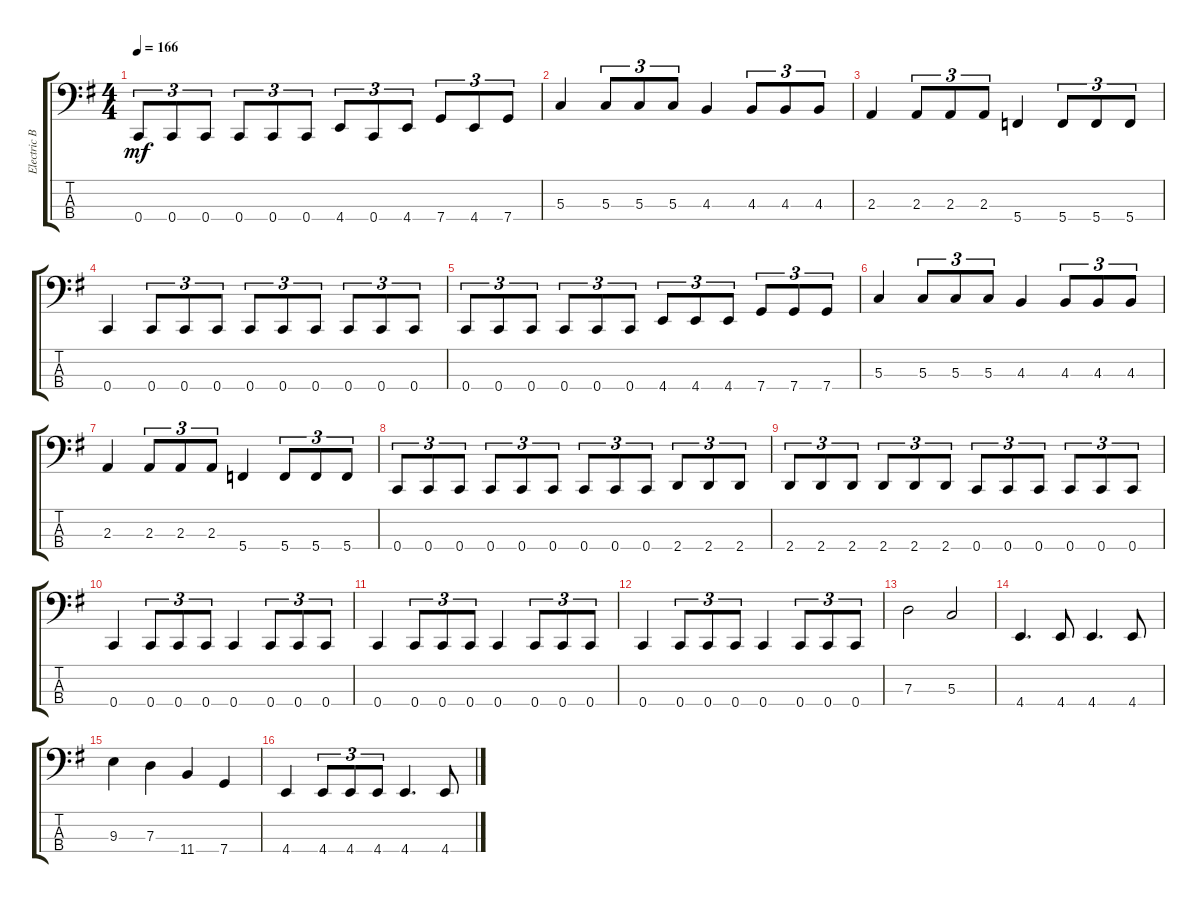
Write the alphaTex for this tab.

\track ("Electric Bass" "Electric B") {instrument electricbassfinger}
\staff {score tabs}
\tuning (F2 C2 G1 C1) {hide}
\ts (4 4)
\tempo 166
\clef f4
\ks g
0.4.8{tu (3 2) dy mf} 0.4.8{tu (3 2)} 0.4.8{tu (3 2)} 0.4.8{tu (3 2)} 0.4.8{tu (3 2)} 0.4.8{tu (3 2)} 4.4.8{tu (3 2)} 0.4.8{tu (3 2)} 4.4.8{tu (3 2)} 7.4.8{tu (3 2)} 4.4.8{tu (3 2)} 7.4.8{tu (3 2)} |
5.3.4 5.3.8{tu (3 2)} 5.3.8{tu (3 2)} 5.3.8{tu (3 2)} 4.3.4 4.3.8{tu (3 2)} 4.3.8{tu (3 2)} 4.3.8{tu (3 2)} |
2.3.4 2.3.8{tu (3 2)} 2.3.8{tu (3 2)} 2.3.8{tu (3 2)} 5.4.4 5.4.8{tu (3 2)} 5.4.8{tu (3 2)} 5.4.8{tu (3 2)} |
0.4.4 0.4.8{tu (3 2)} 0.4.8{tu (3 2)} 0.4.8{tu (3 2)} 0.4.8{tu (3 2)} 0.4.8{tu (3 2)} 0.4.8{tu (3 2)} 0.4.8{tu (3 2)} 0.4.8{tu (3 2)} 0.4.8{tu (3 2)} |
0.4.8{tu (3 2)} 0.4.8{tu (3 2)} 0.4.8{tu (3 2)} 0.4.8{tu (3 2)} 0.4.8{tu (3 2)} 0.4.8{tu (3 2)} 4.4.8{tu (3 2)} 4.4.8{tu (3 2)} 4.4.8{tu (3 2)} 7.4.8{tu (3 2)} 7.4.8{tu (3 2)} 7.4.8{tu (3 2)} |
5.3.4 5.3.8{tu (3 2)} 5.3.8{tu (3 2)} 5.3.8{tu (3 2)} 4.3.4 4.3.8{tu (3 2)} 4.3.8{tu (3 2)} 4.3.8{tu (3 2)} |
2.3.4 2.3.8{tu (3 2)} 2.3.8{tu (3 2)} 2.3.8{tu (3 2)} 5.4.4 5.4.8{tu (3 2)} 5.4.8{tu (3 2)} 5.4.8{tu (3 2)} |
0.4.8{tu (3 2)} 0.4.8{tu (3 2)} 0.4.8{tu (3 2)} 0.4.8{tu (3 2)} 0.4.8{tu (3 2)} 0.4.8{tu (3 2)} 0.4.8{tu (3 2)} 0.4.8{tu (3 2)} 0.4.8{tu (3 2)} 2.4.8{tu (3 2)} 2.4.8{tu (3 2)} 2.4.8{tu (3 2)} |
2.4.8{tu (3 2)} 2.4.8{tu (3 2)} 2.4.8{tu (3 2)} 2.4.8{tu (3 2)} 2.4.8{tu (3 2)} 2.4.8{tu (3 2)} 0.4.8{tu (3 2)} 0.4.8{tu (3 2)} 0.4.8{tu (3 2)} 0.4.8{tu (3 2)} 0.4.8{tu (3 2)} 0.4.8{tu (3 2)} |
0.4.4 0.4.8{tu (3 2)} 0.4.8{tu (3 2)} 0.4.8{tu (3 2)} 0.4.4 0.4.8{tu (3 2)} 0.4.8{tu (3 2)} 0.4.8{tu (3 2)} |
0.4.4 0.4.8{tu (3 2)} 0.4.8{tu (3 2)} 0.4.8{tu (3 2)} 0.4.4 0.4.8{tu (3 2)} 0.4.8{tu (3 2)} 0.4.8{tu (3 2)} |
0.4.4 0.4.8{tu (3 2)} 0.4.8{tu (3 2)} 0.4.8{tu (3 2)} 0.4.4 0.4.8{tu (3 2)} 0.4.8{tu (3 2)} 0.4.8{tu (3 2)} |
7.3.2 5.3.2 |
4.4.4{d} 4.4.8 4.4.4{d} 4.4.8 |
9.3.4 7.3.4 11.4.4 7.4.4 |
4.4.4 4.4.8{tu (3 2)} 4.4.8{tu (3 2)} 4.4.8{tu (3 2)} 4.4.4{d} 4.4.8
